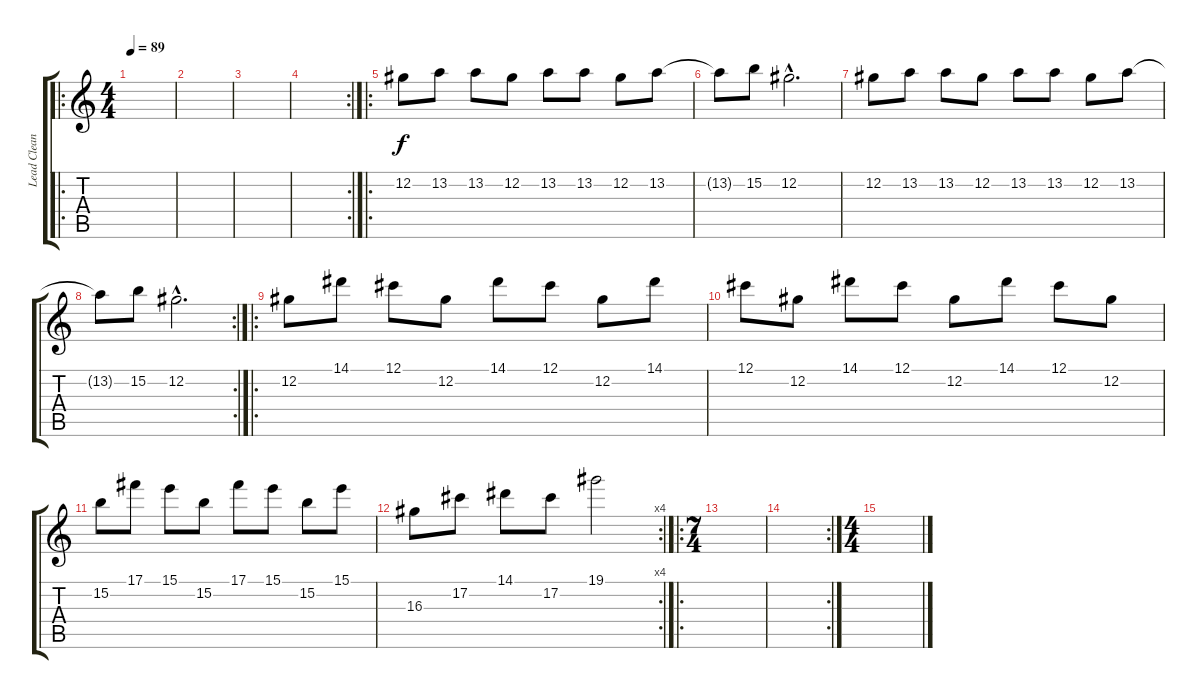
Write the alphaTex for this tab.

\track ("Lead Clean" "Lead Clean") {instrument electricguitarjazz}
\staff {score tabs}
\tuning (Db4 Ab3 E3 B2 Gb2 Db2) {hide}
\ro
\ts (4 4)
\tempo 89
\clef g2
\ks c
|
|
|
\rc 2
|
\ro
12.2.8{volume 7} 13.2.8 13.2.8 12.2.8 13.2.8 13.2.8 12.2.8 13.2.8 |
13.2{t}.8 15.2.8 12.2{hac}.2{d} |
12.2.8 13.2.8 13.2.8 12.2.8 13.2.8 13.2.8 12.2.8 13.2.8 |
\rc 2
13.2{t}.8 15.2.8 12.2{hac}.2{d} |
\ro
12.2.8{volume 10} 14.1.8 12.1.8 12.2.8 14.1.8 12.1.8 12.2.8 14.1.8 |
12.1.8 12.2.8 14.1.8 12.1.8 12.2.8 14.1.8 12.1.8 12.2.8 |
15.2.8 17.1.8 15.1.8 15.2.8 17.1.8 15.1.8 15.2.8 15.1.8 |
\rc 4
16.3.8 17.2.8 14.1.8 17.2.8 19.1.2 |
\ro
\ts (7 4)
|
\rc 2
|
\ts (4 4)
